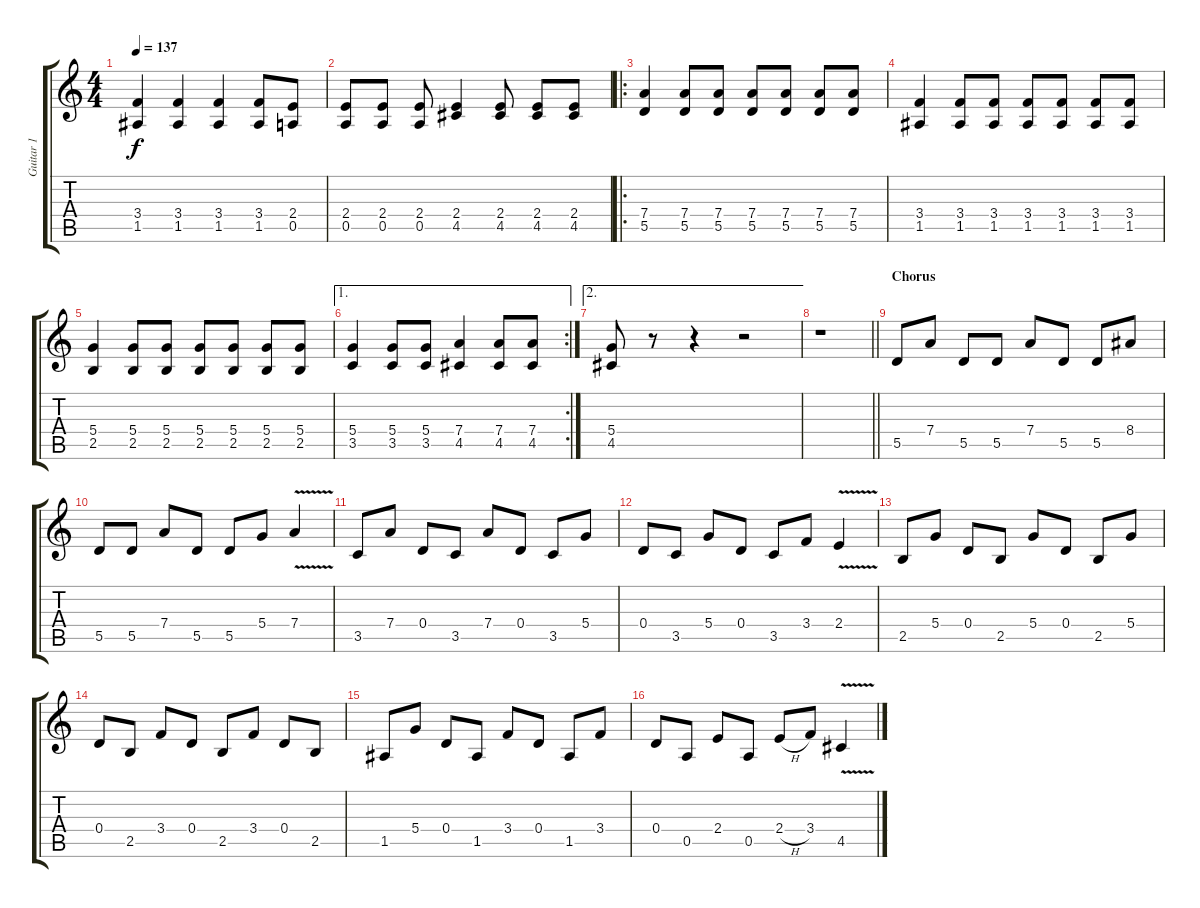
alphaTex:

\track ("Guitar 1" "Guitar 1") {instrument distortionguitar}
\staff {score tabs}
\tuning (E4 B3 G3 D3 A2 D2) {hide}
\ts (4 4)
\tempo 137
\clef g2
\ks c
(3.4 1.5).4{dy f} (3.4 1.5).4 (3.4 1.5).4 (3.4 1.5).8 (2.4 0.5).8 |
(2.4 0.5).8 (2.4 0.5).8 (2.4 0.5).8 (2.4 4.5).4 (2.4 4.5).8 (2.4 4.5).8 (2.4 4.5).8 |
\ro
(7.4 5.5).4 (7.4 5.5).8 (7.4 5.5).8 (7.4 5.5).8 (7.4 5.5).8 (7.4 5.5).8 (7.4 5.5).8 |
(3.4 1.5).4 (3.4 1.5).8 (3.4 1.5).8 (3.4 1.5).8 (3.4 1.5).8 (3.4 1.5).8 (3.4 1.5).8 |
(5.4 2.5).4 (5.4 2.5).8 (5.4 2.5).8 (5.4 2.5).8 (5.4 2.5).8 (5.4 2.5).8 (5.4 2.5).8 |
\ae 1
\rc 2
(5.4 3.5).4 (5.4 3.5).8 (5.4 3.5).8 (7.4 4.5).4 (7.4 4.5).8 (7.4 4.5).8 |
\ae 2
(5.4 4.5).8 r.8 r.4 r.2 |
\barLineRight lightlight
r.1 |
\section ("" "Chorus")
5.5.8 7.4.8 5.5.8 5.5.8 7.4.8 5.5.8 5.5.8 8.4.8 |
5.5.8 5.5.8 7.4.8 5.5.8 5.5.8 5.4.8 7.4{v}.4 |
3.5.8 7.4.8 0.4.8 3.5.8 7.4.8 0.4.8 3.5.8 5.4.8 |
0.4.8 3.5.8 5.4.8 0.4.8 3.5.8 3.4.8 2.4{v}.4 |
2.5.8 5.4.8 0.4.8 2.5.8 5.4.8 0.4.8 2.5.8 5.4.8 |
0.4.8 2.5.8 3.4.8 0.4.8 2.5.8 3.4.8 0.4.8 2.5.8 |
1.5.8 5.4.8 0.4.8 1.5.8 3.4.8 0.4.8 1.5.8 3.4.8 |
0.4.8 0.5.8 2.4.8 0.5.8 2.4{h}.8 3.4.8 4.5{v}.4
